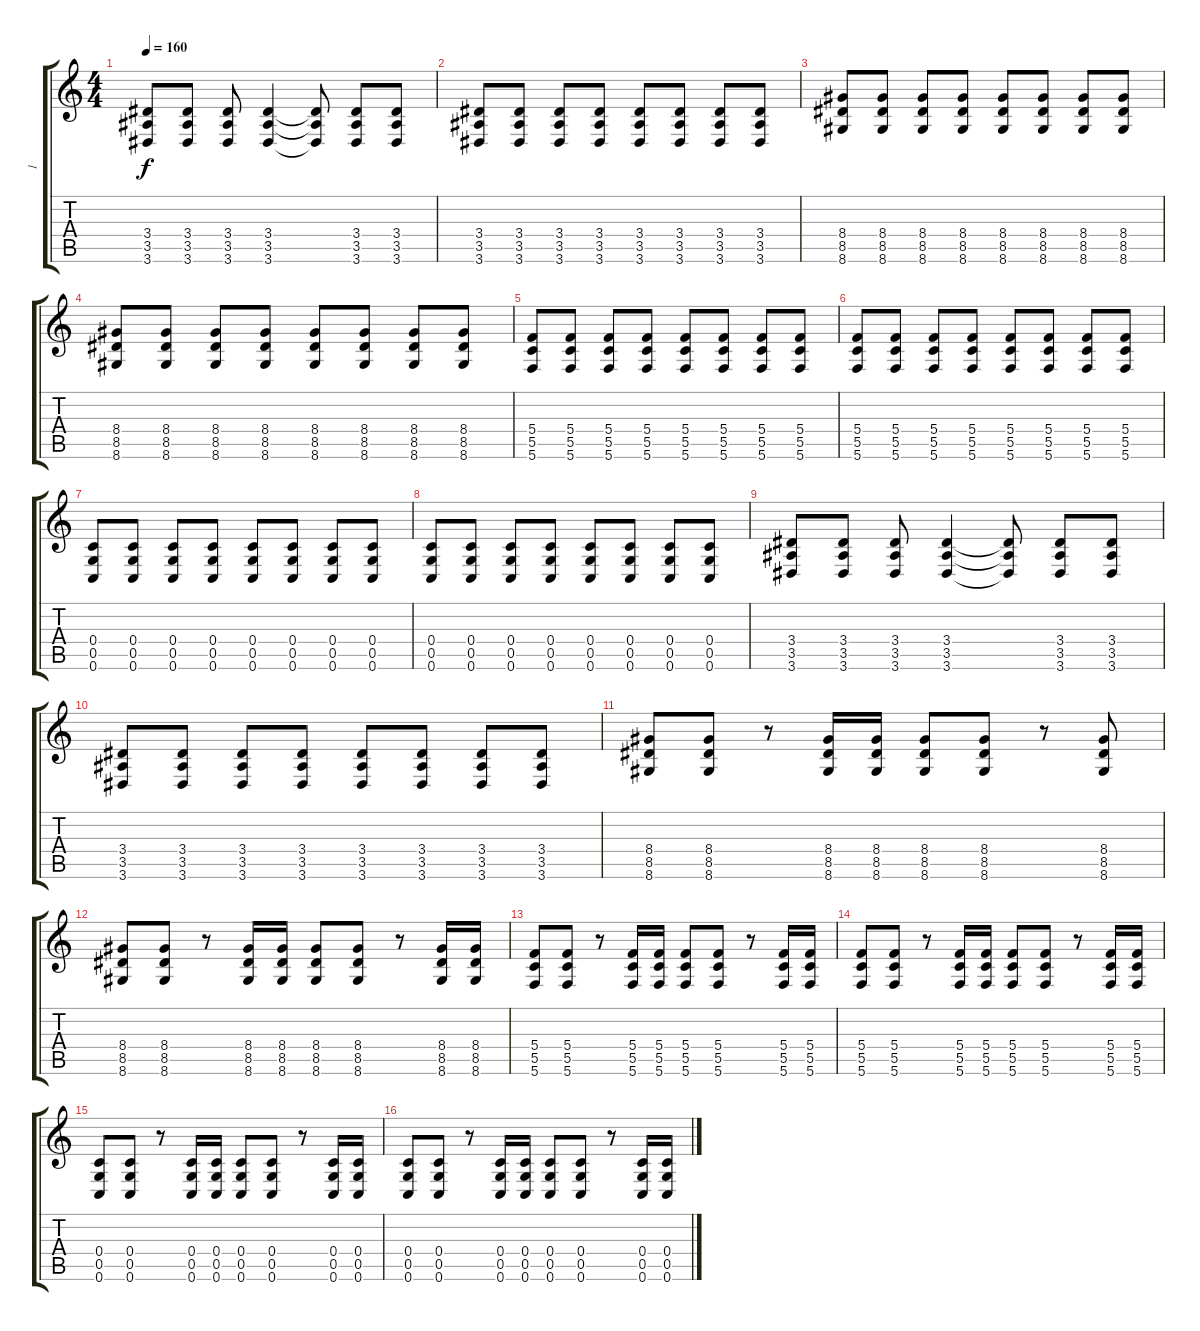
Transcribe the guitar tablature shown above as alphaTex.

\track ("1" "1") {instrument distortionguitar}
\staff {score tabs}
\tuning (D4 A3 F3 C3 G2 C2) {hide}
\ts (4 4)
\tempo 160
\clef g2
\ks c
(3.4 3.5 3.6).8{dy f} (3.4 3.5 3.6).8 (3.4 3.5 3.6).8 (3.4 3.5 3.6).4 (3.4{t} 3.5{t} 3.6{t}).8 (3.4 3.5 3.6).8 (3.4 3.5 3.6).8 |
(3.4 3.5 3.6).8 (3.4 3.5 3.6).8 (3.4 3.5 3.6).8 (3.4 3.5 3.6).8 (3.4 3.5 3.6).8 (3.4 3.5 3.6).8 (3.4 3.5 3.6).8 (3.4 3.5 3.6).8 |
(8.4 8.5 8.6).8 (8.4 8.5 8.6).8 (8.4 8.5 8.6).8 (8.4 8.5 8.6).8 (8.4 8.5 8.6).8 (8.4 8.5 8.6).8 (8.4 8.5 8.6).8 (8.4 8.5 8.6).8 |
(8.4 8.5 8.6).8 (8.4 8.5 8.6).8 (8.4 8.5 8.6).8 (8.4 8.5 8.6).8 (8.4 8.5 8.6).8 (8.4 8.5 8.6).8 (8.4 8.5 8.6).8 (8.4 8.5 8.6).8 |
(5.4 5.5 5.6).8 (5.4 5.5 5.6).8 (5.4 5.5 5.6).8 (5.4 5.5 5.6).8 (5.4 5.5 5.6).8 (5.4 5.5 5.6).8 (5.4 5.5 5.6).8 (5.4 5.5 5.6).8 |
(5.4 5.5 5.6).8 (5.4 5.5 5.6).8 (5.4 5.5 5.6).8 (5.4 5.5 5.6).8 (5.4 5.5 5.6).8 (5.4 5.5 5.6).8 (5.4 5.5 5.6).8 (5.4 5.5 5.6).8 |
(0.4 0.5 0.6).8 (0.4 0.5 0.6).8 (0.4 0.5 0.6).8 (0.4 0.5 0.6).8 (0.4 0.5 0.6).8 (0.4 0.5 0.6).8 (0.4 0.5 0.6).8 (0.4 0.5 0.6).8 |
(0.4 0.5 0.6).8 (0.4 0.5 0.6).8 (0.4 0.5 0.6).8 (0.4 0.5 0.6).8 (0.4 0.5 0.6).8 (0.4 0.5 0.6).8 (0.4 0.5 0.6).8 (0.4 0.5 0.6).8 |
(3.4 3.5 3.6).8 (3.4 3.5 3.6).8 (3.4 3.5 3.6).8 (3.4 3.5 3.6).4 (3.4{t} 3.5{t} 3.6{t}).8 (3.4 3.5 3.6).8 (3.4 3.5 3.6).8 |
(3.4 3.5 3.6).8 (3.4 3.5 3.6).8 (3.4 3.5 3.6).8 (3.4 3.5 3.6).8 (3.4 3.5 3.6).8 (3.4 3.5 3.6).8 (3.4 3.5 3.6).8 (3.4 3.5 3.6).8 |
(8.4 8.5 8.6).8 (8.4 8.5 8.6).8 r.8 (8.4 8.5 8.6).16 (8.4 8.5 8.6).16 (8.4 8.5 8.6).8 (8.4 8.5 8.6).8 r.8 (8.4 8.5 8.6).8 |
(8.4 8.5 8.6).8 (8.4 8.5 8.6).8 r.8 (8.4 8.5 8.6).16 (8.4 8.5 8.6).16 (8.4 8.5 8.6).8 (8.4 8.5 8.6).8 r.8 (8.4 8.5 8.6).16 (8.4 8.5 8.6).16 |
(5.4 5.5 5.6).8 (5.4 5.5 5.6).8 r.8 (5.4 5.5 5.6).16 (5.4 5.5 5.6).16 (5.4 5.5 5.6).8 (5.4 5.5 5.6).8 r.8 (5.4 5.5 5.6).16 (5.4 5.5 5.6).16 |
(5.4 5.5 5.6).8 (5.4 5.5 5.6).8 r.8 (5.4 5.5 5.6).16 (5.4 5.5 5.6).16 (5.4 5.5 5.6).8 (5.4 5.5 5.6).8 r.8 (5.4 5.5 5.6).16 (5.4 5.5 5.6).16 |
(0.4 0.5 0.6).8 (0.4 0.5 0.6).8 r.8 (0.4 0.5 0.6).16 (0.4 0.5 0.6).16 (0.4 0.5 0.6).8 (0.4 0.5 0.6).8 r.8 (0.4 0.5 0.6).16 (0.4 0.5 0.6).16 |
(0.4 0.5 0.6).8 (0.4 0.5 0.6).8 r.8 (0.4 0.5 0.6).16 (0.4 0.5 0.6).16 (0.4 0.5 0.6).8 (0.4 0.5 0.6).8 r.8 (0.4 0.5 0.6).16 (0.4 0.5 0.6).16
